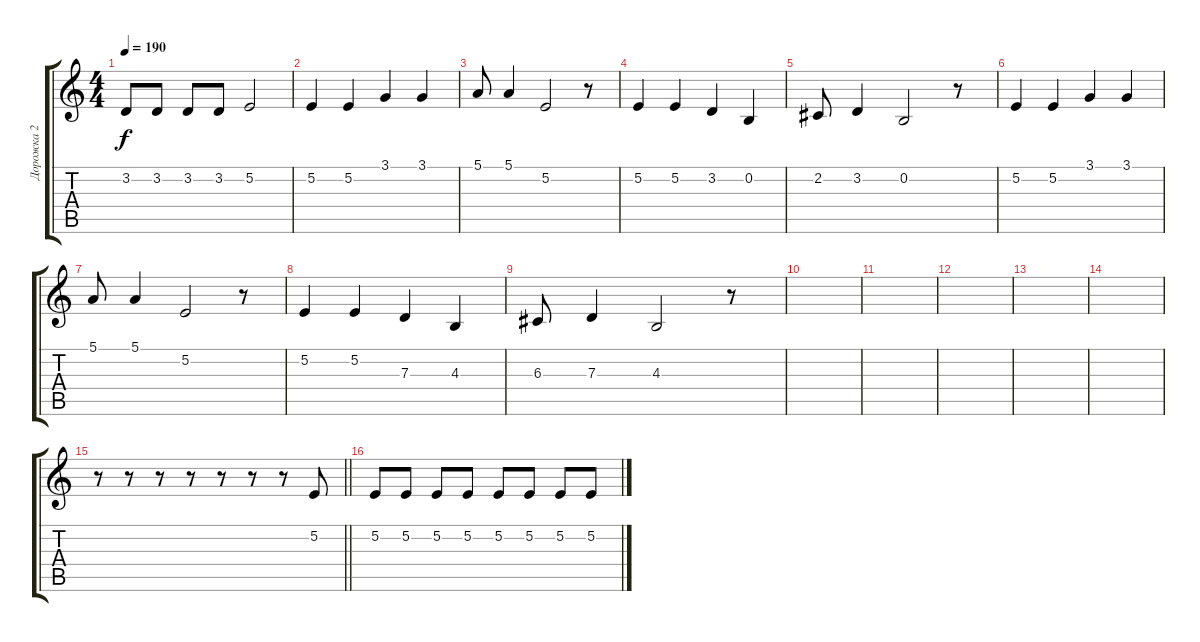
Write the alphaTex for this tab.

\track ("Дорожка 2" "Дорожка 2") {instrument acousticgrandpiano}
\staff {score tabs}
\tuning (E4 B3 G3 D3 A2 E2) {hide}
\ts (4 4)
\tempo 190
\clef g2
\ks c
3.2.8{dy f} 3.2.8 3.2.8 3.2.8 5.2.2 |
5.2.4 5.2.4 3.1.4 3.1.4 |
5.1.8 5.1.4 5.2.2 r.8 |
5.2.4 5.2.4 3.2.4 0.2.4 |
2.2.8 3.2.4 0.2.2 r.8 |
5.2.4 5.2.4 3.1.4 3.1.4 |
5.1.8 5.1.4 5.2.2 r.8 |
5.2.4 5.2.4 7.3.4 4.3.4 |
6.3.8 7.3.4 4.3.2 r.8 |
|
|
|
|
|
\barLineRight lightlight
r.8 r.8 r.8 r.8 r.8 r.8 r.8 5.2.8 |
5.2.8 5.2.8 5.2.8 5.2.8 5.2.8 5.2.8 5.2.8 5.2.8
